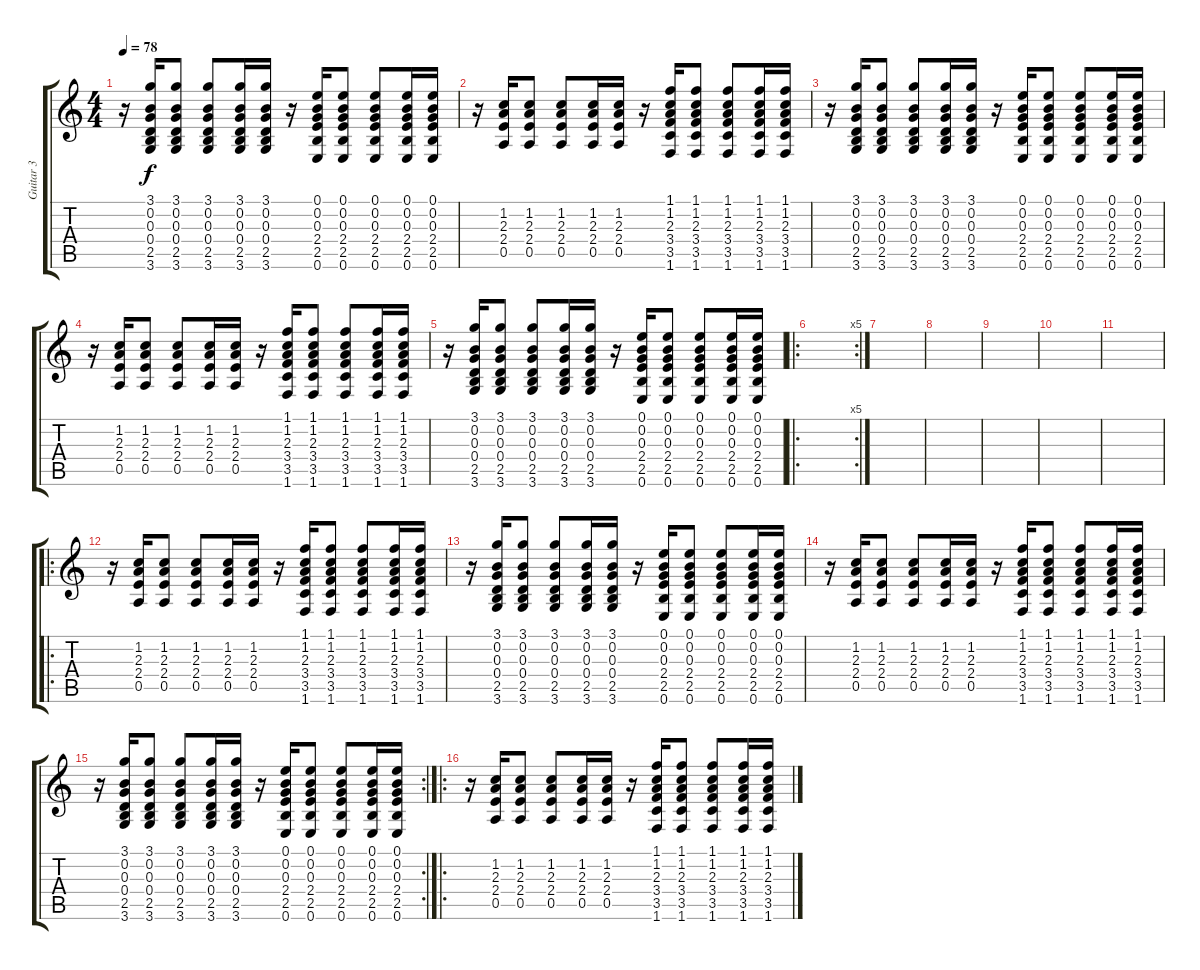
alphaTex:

\track ("Guitar 3" "Guitar 3") {instrument electricguitarclean}
\staff {score tabs}
\tuning (E4 B3 G3 D3 A2 E2) {hide}
\ts (4 4)
\tempo 78
\clef g2
\ks c
r.16{dy f} (3.1 0.2 0.3 0.4 2.5 3.6).16 (3.1 0.2 0.3 0.4 2.5 3.6).8 (3.1 0.2 0.3 0.4 2.5 3.6).8 (3.1 0.2 0.3 0.4 2.5 3.6).16 (3.1 0.2 0.3 0.4 2.5 3.6).16 r.16 (0.1 0.2 0.3 2.4 2.5 0.6).16 (0.1 0.2 0.3 2.4 2.5 0.6).8 (0.1 0.2 0.3 2.4 2.5 0.6).8 (0.1 0.2 0.3 2.4 2.5 0.6).16 (0.1 0.2 0.3 2.4 2.5 0.6).16 |
r.16 (1.2 2.3 2.4 0.5).16 (1.2 2.3 2.4 0.5).8 (1.2 2.3 2.4 0.5).8 (1.2 2.3 2.4 0.5).16 (1.2 2.3 2.4 0.5).16 r.16 (1.1 1.2 2.3 3.4 3.5 1.6).16 (1.1 1.2 2.3 3.4 3.5 1.6).8 (1.1 1.2 2.3 3.4 3.5 1.6).8 (1.1 1.2 2.3 3.4 3.5 1.6).16 (1.1 1.2 2.3 3.4 3.5 1.6).16 |
r.16 (3.1 0.2 0.3 0.4 2.5 3.6).16 (3.1 0.2 0.3 0.4 2.5 3.6).8 (3.1 0.2 0.3 0.4 2.5 3.6).8 (3.1 0.2 0.3 0.4 2.5 3.6).16 (3.1 0.2 0.3 0.4 2.5 3.6).16 r.16 (0.1 0.2 0.3 2.4 2.5 0.6).16 (0.1 0.2 0.3 2.4 2.5 0.6).8 (0.1 0.2 0.3 2.4 2.5 0.6).8 (0.1 0.2 0.3 2.4 2.5 0.6).16 (0.1 0.2 0.3 2.4 2.5 0.6).16 |
r.16 (1.2 2.3 2.4 0.5).16 (1.2 2.3 2.4 0.5).8 (1.2 2.3 2.4 0.5).8 (1.2 2.3 2.4 0.5).16 (1.2 2.3 2.4 0.5).16 r.16 (1.1 1.2 2.3 3.4 3.5 1.6).16 (1.1 1.2 2.3 3.4 3.5 1.6).8 (1.1 1.2 2.3 3.4 3.5 1.6).8 (1.1 1.2 2.3 3.4 3.5 1.6).16 (1.1 1.2 2.3 3.4 3.5 1.6).16 |
r.16 (3.1 0.2 0.3 0.4 2.5 3.6).16 (3.1 0.2 0.3 0.4 2.5 3.6).8 (3.1 0.2 0.3 0.4 2.5 3.6).8 (3.1 0.2 0.3 0.4 2.5 3.6).16 (3.1 0.2 0.3 0.4 2.5 3.6).16 r.16 (0.1 0.2 0.3 2.4 2.5 0.6).16 (0.1 0.2 0.3 2.4 2.5 0.6).8 (0.1 0.2 0.3 2.4 2.5 0.6).8 (0.1 0.2 0.3 2.4 2.5 0.6).16 (0.1 0.2 0.3 2.4 2.5 0.6).16 |
\ro
\rc 5
|
|
|
|
|
|
\ro
r.16 (1.2 2.3 2.4 0.5).16 (1.2 2.3 2.4 0.5).8 (1.2 2.3 2.4 0.5).8 (1.2 2.3 2.4 0.5).16 (1.2 2.3 2.4 0.5).16 r.16 (1.1 1.2 2.3 3.4 3.5 1.6).16 (1.1 1.2 2.3 3.4 3.5 1.6).8 (1.1 1.2 2.3 3.4 3.5 1.6).8 (1.1 1.2 2.3 3.4 3.5 1.6).16 (1.1 1.2 2.3 3.4 3.5 1.6).16 |
r.16 (3.1 0.2 0.3 0.4 2.5 3.6).16 (3.1 0.2 0.3 0.4 2.5 3.6).8 (3.1 0.2 0.3 0.4 2.5 3.6).8 (3.1 0.2 0.3 0.4 2.5 3.6).16 (3.1 0.2 0.3 0.4 2.5 3.6).16 r.16 (0.1 0.2 0.3 2.4 2.5 0.6).16 (0.1 0.2 0.3 2.4 2.5 0.6).8 (0.1 0.2 0.3 2.4 2.5 0.6).8 (0.1 0.2 0.3 2.4 2.5 0.6).16 (0.1 0.2 0.3 2.4 2.5 0.6).16 |
r.16 (1.2 2.3 2.4 0.5).16 (1.2 2.3 2.4 0.5).8 (1.2 2.3 2.4 0.5).8 (1.2 2.3 2.4 0.5).16 (1.2 2.3 2.4 0.5).16 r.16 (1.1 1.2 2.3 3.4 3.5 1.6).16 (1.1 1.2 2.3 3.4 3.5 1.6).8 (1.1 1.2 2.3 3.4 3.5 1.6).8 (1.1 1.2 2.3 3.4 3.5 1.6).16 (1.1 1.2 2.3 3.4 3.5 1.6).16 |
\rc 2
r.16 (3.1 0.2 0.3 0.4 2.5 3.6).16 (3.1 0.2 0.3 0.4 2.5 3.6).8 (3.1 0.2 0.3 0.4 2.5 3.6).8 (3.1 0.2 0.3 0.4 2.5 3.6).16 (3.1 0.2 0.3 0.4 2.5 3.6).16 r.16 (0.1 0.2 0.3 2.4 2.5 0.6).16 (0.1 0.2 0.3 2.4 2.5 0.6).8 (0.1 0.2 0.3 2.4 2.5 0.6).8 (0.1 0.2 0.3 2.4 2.5 0.6).16 (0.1 0.2 0.3 2.4 2.5 0.6).16 |
\ro
r.16 (1.2 2.3 2.4 0.5).16 (1.2 2.3 2.4 0.5).8 (1.2 2.3 2.4 0.5).8 (1.2 2.3 2.4 0.5).16 (1.2 2.3 2.4 0.5).16 r.16 (1.1 1.2 2.3 3.4 3.5 1.6).16 (1.1 1.2 2.3 3.4 3.5 1.6).8 (1.1 1.2 2.3 3.4 3.5 1.6).8 (1.1 1.2 2.3 3.4 3.5 1.6).16 (1.1 1.2 2.3 3.4 3.5 1.6).16
